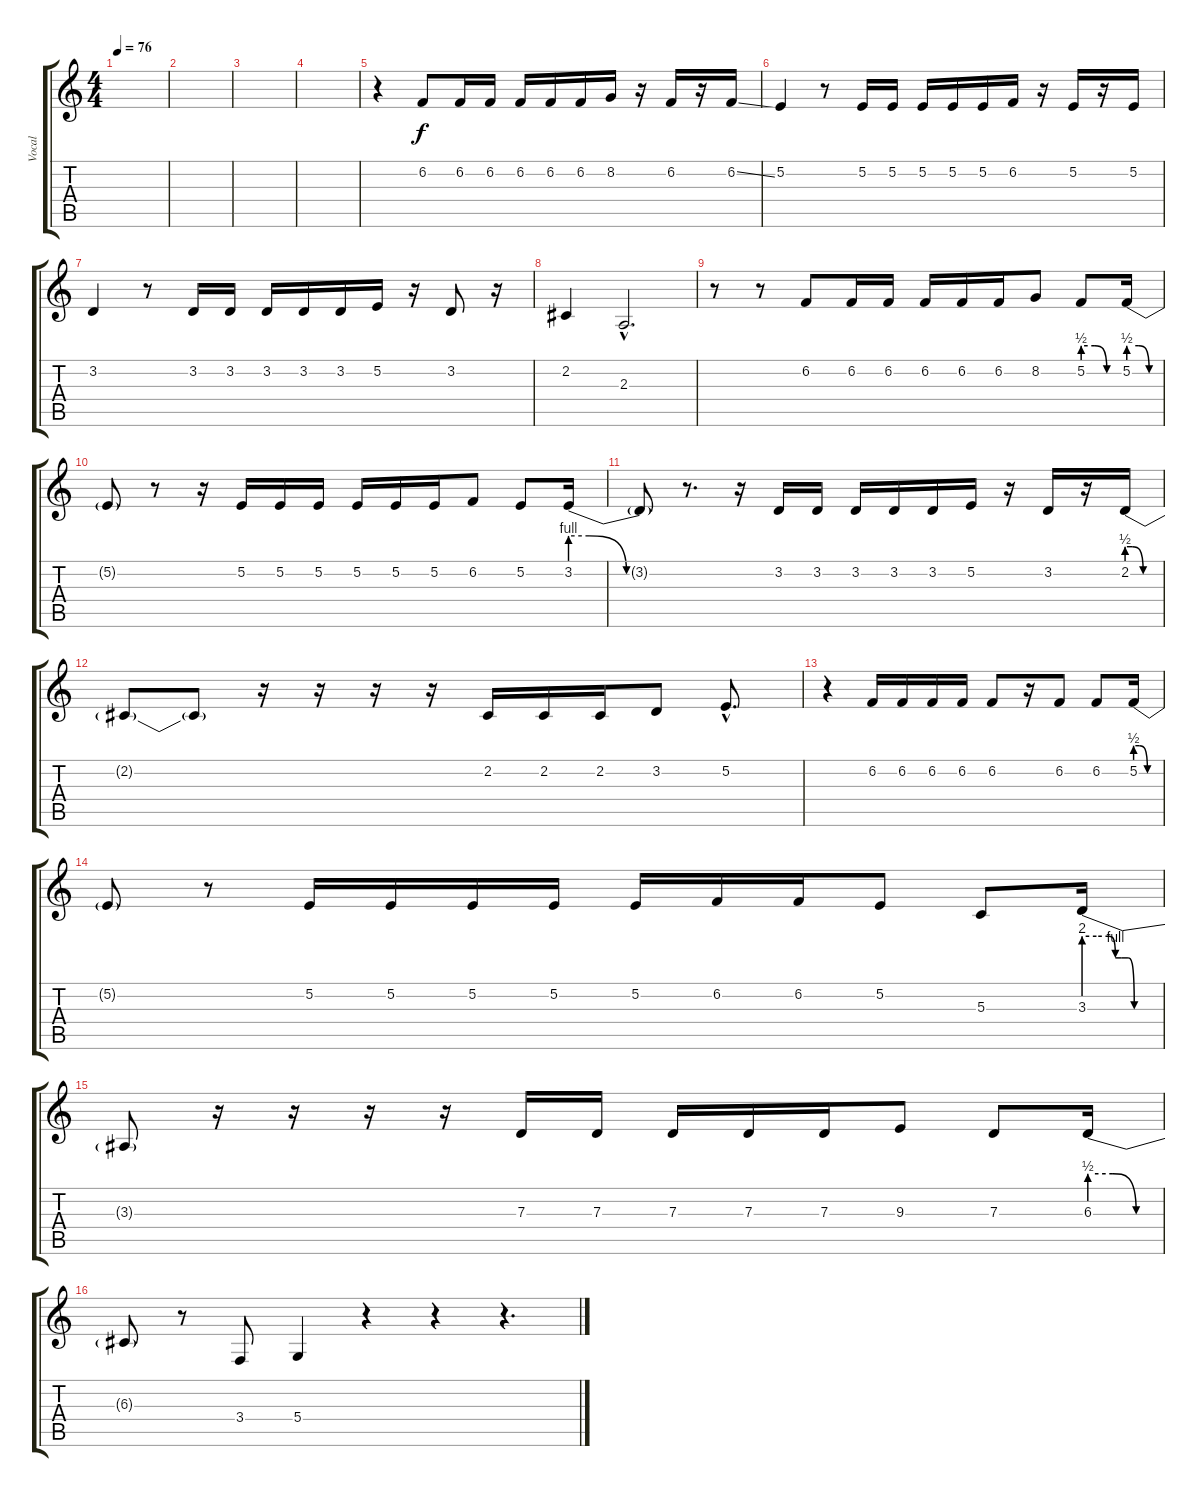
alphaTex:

\track ("Vocal" "Vocal") {instrument tremolostrings}
\staff {score tabs}
\tuning (E4 B3 G3 D3 A2 E2) {hide}
\ts (4 4)
\tempo 76
\clef g2
\ks c
|
|
|
|
r.4 6.2.8 6.2.16 6.2.16 6.2.16 6.2.16 6.2.16 8.2.16 r.16 6.2.16 r.16 6.2{ss}.16 |
5.2.4 r.8 5.2.16 5.2.16 5.2.16 5.2.16 5.2.16 6.2.16 r.16 5.2.16 r.16 5.2.16 |
3.2.4 r.8 3.2.16 3.2.16 3.2.16 3.2.16 3.2.16 5.2.16 r.16 3.2.8 r.16 |
2.2.4 2.3{hac}.2{d} |
r.8 r.8 6.2.8 6.2.16 6.2.16 6.2.16 6.2.16 6.2.16 8.2.8 5.2{be (custom 0 2 20 2 40 0 60 0)}.8 5.2{be (custom 0 2 20 2 40 0 60 0)}.16 |
5.2{t}.8 r.8 r.16 5.2.16 5.2.16 5.2.16 5.2.16 5.2.16 5.2.16 6.2.8 5.2.8 3.2{be (custom 0 4 10 4 30 0 40 0 60 0)}.16 |
3.2{t}.8 r.8{d} r.16 3.2.16 3.2.16 3.2.16 3.2.16 3.2.16 5.2.16 r.16 3.2.16 r.16 2.2{be (custom 0 2 10 2 30 0 40 0 60 0)}.16 |
2.2{t}.8 2.2{t}.8 r.16 r.16 r.16 r.16 2.2.16 2.2.16 2.2.16 3.2.8 5.2{hac}.8{d} |
r.4 6.2.16 6.2.16 6.2.16 6.2.16 6.2.8 r.16 6.2.8 6.2.8 5.2{be (custom 0 2 10 2 30 0 40 0 60 0)}.16 |
5.2{t}.8 r.8 5.2.16 5.2.16 5.2.16 5.2.16 5.2.16 6.2.16 6.2.16 5.2.8 5.3.8 3.3{be (custom 0 8 10 8 20 8 25 4 30 4 35 4 40 0 60 0)}.16 |
3.3{t}.8 r.16 r.16 r.16 r.16 7.3.16 7.3.16 7.3.16 7.3.16 7.3.16 9.3.8 7.3.8 6.3{be (custom 0 2 20 2 40 0 60 0)}.16 |
6.3{t}.8 r.8 3.4.8 5.4.4 r.4 r.4 r.4{d}
